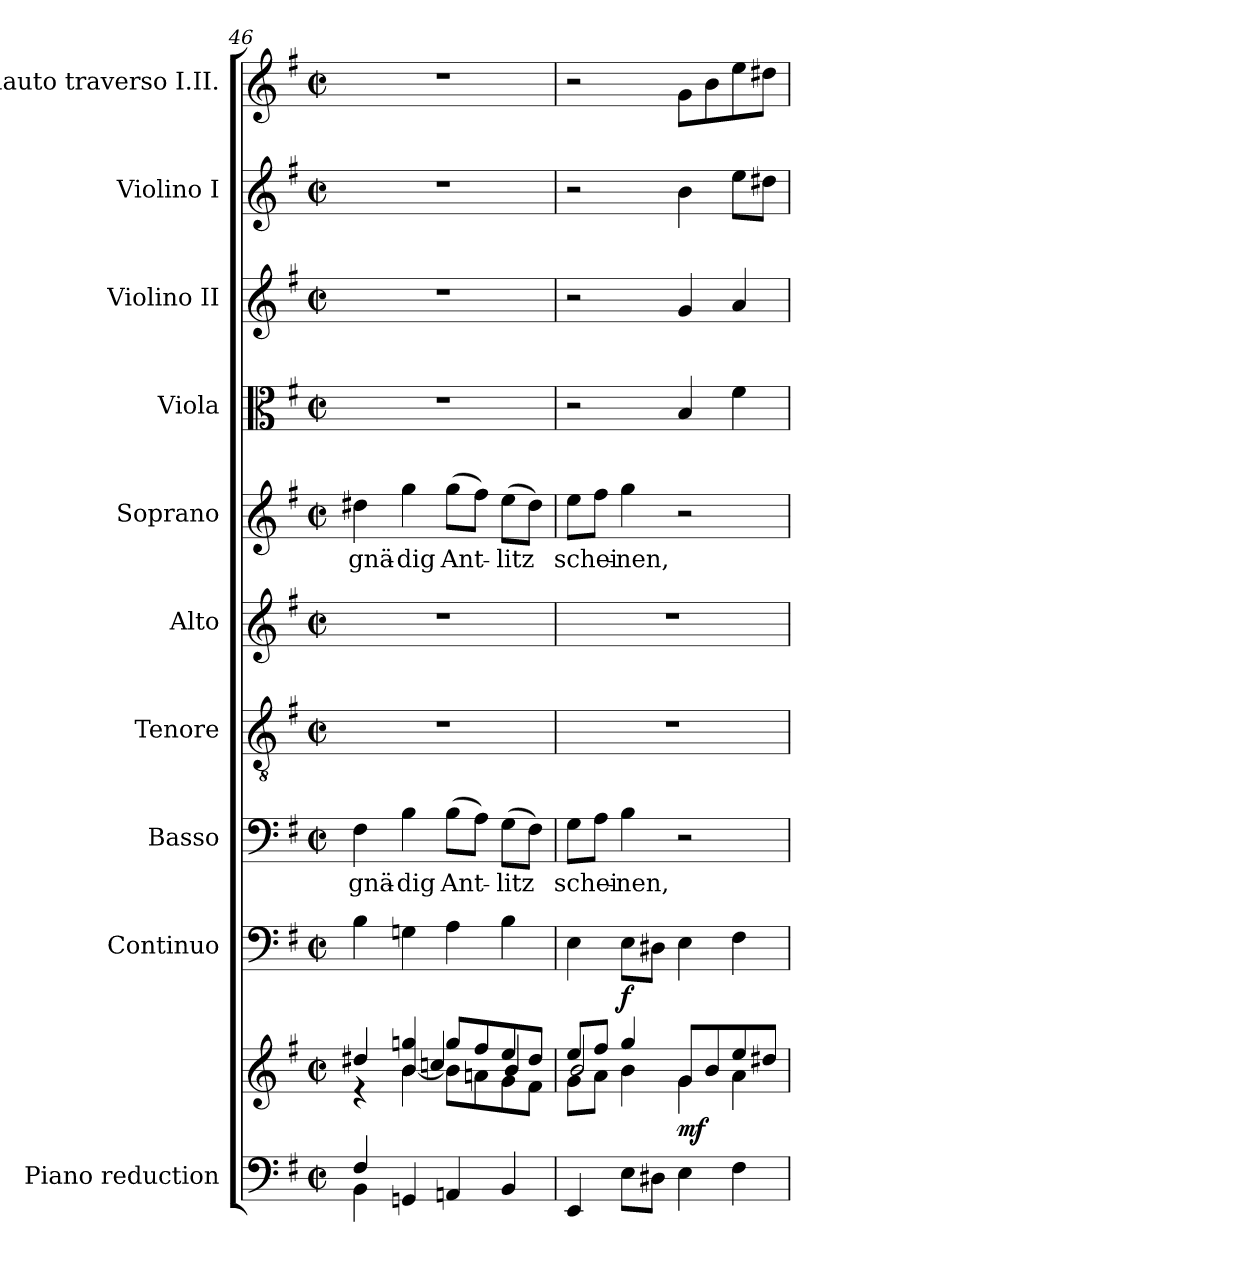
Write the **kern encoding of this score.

**kern	**kern	**dynam	**kern	**dynam	**kern	**text	**kern	**kern	**kern	**text	**kern	**kern	**kern	**kern
*part10	*part10	*part10	*part9	*part9	*part8	*part8	*part7	*part6	*part5	*part5	*part4	*part3	*part2	*part1
*staff11	*staff10	*staff10/11	*staff9	*staff9	*staff8	*staff8	*staff7	*staff6	*staff5	*staff5	*staff4	*staff3	*staff2	*staff1
*I"Piano reduction	*	*	*I"Continuo	*	*I"Basso	*	*I"Tenore	*I"Alto	*I"Soprano	*	*I"Viola	*I"Violino II	*I"Violino I	*I"Flauto traverso I.II.
*I'Pno	*	*	*	*	*	*	*	*	*	*	*I'Vla	*I'Vln	*I'Vln	*I'Fl
!!LO:PB:g=z
*clefF4	*clefG2	*	*clefF4	*	*clefF4	*	*clefGv2	*clefG2	*clefG2	*	*clefC3	*clefG2	*clefG2	*clefG2
*k[f#]	*k[f#]	*	*k[f#]	*	*k[f#]	*	*k[f#]	*k[f#]	*k[f#]	*	*k[f#]	*k[f#]	*k[f#]	*k[f#]
*M2/2	*M2/2	*	*M2/2	*	*M2/2	*	*M2/2	*M2/2	*M2/2	*	*M2/2	*M2/2	*M2/2	*M2/2
*met(c|)	*met(c|)	*	*met(c|)	*	*met(c|)	*	*met(c|)	*met(c|)	*met(c|)	*	*met(c|)	*met(c|)	*met(c|)	*met(c|)
=46	=46	=46	=46	=46	=46	=46	=46	=46	=46	=46	=46	=46	=46	=46
*^	*^	*	*	*	*	*	*	*	*	*	*	*	*	*
*	*	*	*^	*	*	*	*	*	*	*	*	*	*	*	*	*
!	!	!	!	!	!	!	!	!	!LO:LY:b	!	!	!	!LO:LY:b	!	!	!	!
4F#/	4BB\	4dd#X/	4r	4ryy	.	4B\	.	4F#\	gnä-	1r	1r	4dd#X\	gnä-	1r	1r	1r	1r
!	!	!	!	!	!	!	!	!	!LO:LY:b	!	!	!	!LO:LY:b	!	!	!	!
2.ryy	4GGn/	4b/ 4ggn/	[4b\	4ryy	.	4Gn\	.	4B\	-dig	.	.	4gg\	-dig	.	.	.	.
!	!	!	!	!	!	!	!	!	!LO:LY:b	!	!	!	!LO:LY:b	!	!	!	!
.	4AAn/	8gg/L	8b\L]	4ccn/	.	4A\	.	(>8B\L	Ant-	.	.	(>8gg\L	Ant-	.	.	.	.
.	.	8ff#/	8an\	.	.	.	.	8A\J)	.	.	.	8ff#\J)	.	.	.	.	.
!	!	!	!	!	!	!	!	!	!LO:LY:b	!	!	!	!LO:LY:b	!	!	!	!
.	4BB/	8ee/	8g\	4b/	.	4B\	.	(>8G\L	-litz	.	.	(>8ee\L	-litz	.	.	.	.
.	.	8dd#/J	8f#\J	.	.	.	.	8F#\J)	.	.	.	8dd#\J)	.	.	.	.	.
*v	*v	*	*	*	*	*	*	*	*	*	*	*	*	*	*	*	*
=47	=47	=47	=47	=47	=47	=47	=47	=47	=47	=47	=47	=47	=47	=47	=47	=47
!	!	!	!	!	!	!	!	!LO:LY:b	!	!	!	!LO:LY:b	!	!	!	!
4EE/	8ee/L	8g\L	2b/	.	4E\	.	8G\L	schei-	1r	1r	8ee\L	schei-	2r	2r	2r	2r
.	8ff#/J	8a\J	.	.	.	.	8A\J	.	.	.	8ff#\J	.	.	.	.	.
!	!	!	!	!	!	!LO:DY:b	!	!LO:LY:b	!	!	!	!LO:LY:b	!	!	!	!
8E\L	4gg/	4b\	.	.	8E\L	f	4B\	-nen,	.	.	4gg\	-nen,	.	.	.	.
8D#X\J	.	.	.	.	8D#X\J	.	.	.	.	.	.	.	.	.	.	.
!	!	!	!	!LO:DY:b	!	!	!	!	!	!	!	!	!	!	!	!
4E\	8g/L	4g\	2ryy	mf	4E\	.	2r	.	.	.	2r	.	4B/	4g/	4b\	8g\L
.	8b/	.	.	.	.	.	.	.	.	.	.	.	.	.	.	8b\
4F#\	8ee/	4a\	.	.	4F#\	.	.	.	.	.	.	.	4f#\	4a/	8ee\L	8ee\
.	8dd#X/J	.	.	.	.	.	.	.	.	.	.	.	.	.	8dd#X\J	8dd#X\J
*	*v	*v	*v	*	*	*	*	*	*	*	*	*	*	*	*	*
=	=	=	=	=	=	=	=	=	=	=	=	=	=	=
*-	*-	*-	*-	*-	*-	*-	*-	*-	*-	*-	*-	*-	*-	*-
